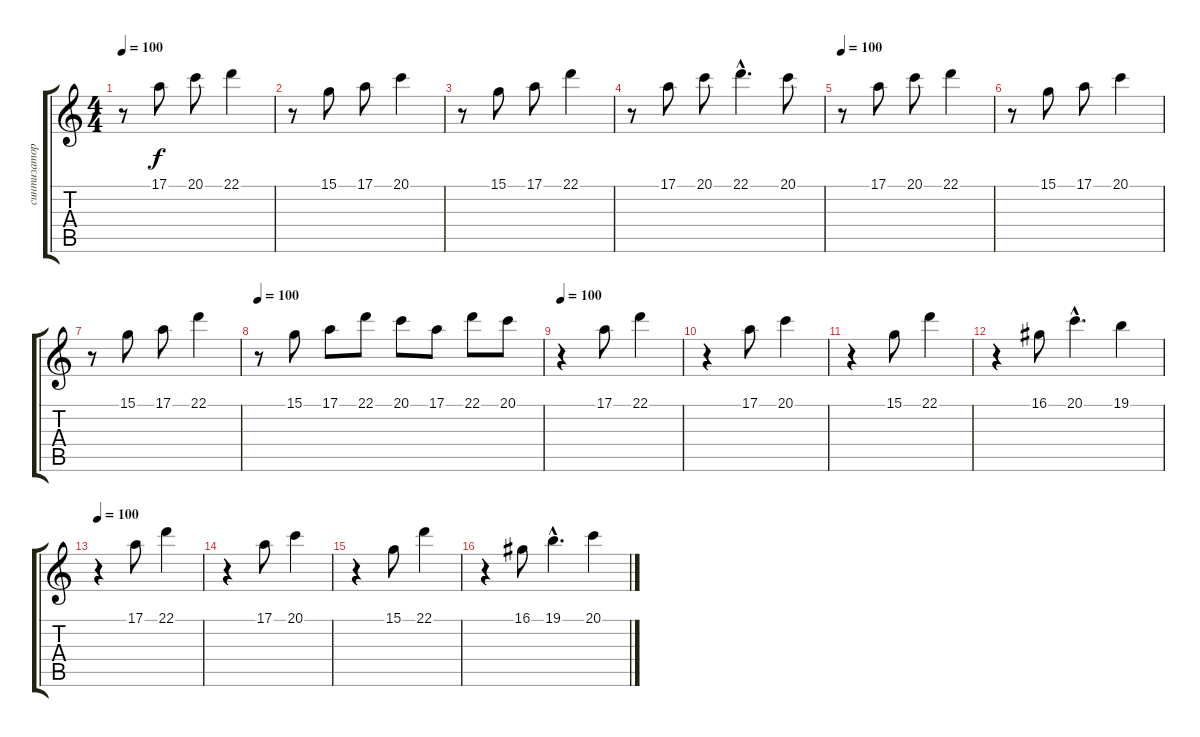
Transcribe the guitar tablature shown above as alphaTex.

\track ("синтизатор" "синтизатор") {instrument acousticgrandpiano}
\staff {score tabs}
\tuning (E4 B3 G3 D3 A2 E2) {hide}
\ts (4 4)
\tempo 100
\clef g2
\ks c
r.8{dy f} 17.1.8 20.1.8 22.1.4 |
r.8 15.1.8 17.1.8 20.1.4 |
r.8 15.1.8 17.1.8 22.1.4 |
r.8 17.1.8 20.1.8 22.1{hac}.4{d} 20.1.8 |
\tempo 100
r.8 17.1.8 20.1.8 22.1.4 |
r.8 15.1.8 17.1.8 20.1.4 |
r.8 15.1.8 17.1.8 22.1.4 |
\tempo 100
r.8 15.1.8 17.1.8 22.1.8 20.1.8 17.1.8 22.1.8 20.1.8 |
\tempo 100
r.4 17.1.8 22.1.4 |
r.4 17.1.8 20.1.4 |
r.4 15.1.8 22.1.4 |
r.4 16.1.8 20.1{hac}.4{d} 19.1.4 |
\tempo 100
r.4 17.1.8 22.1.4 |
r.4 17.1.8 20.1.4 |
r.4 15.1.8 22.1.4 |
r.4 16.1.8 19.1{hac}.4{d} 20.1.4
